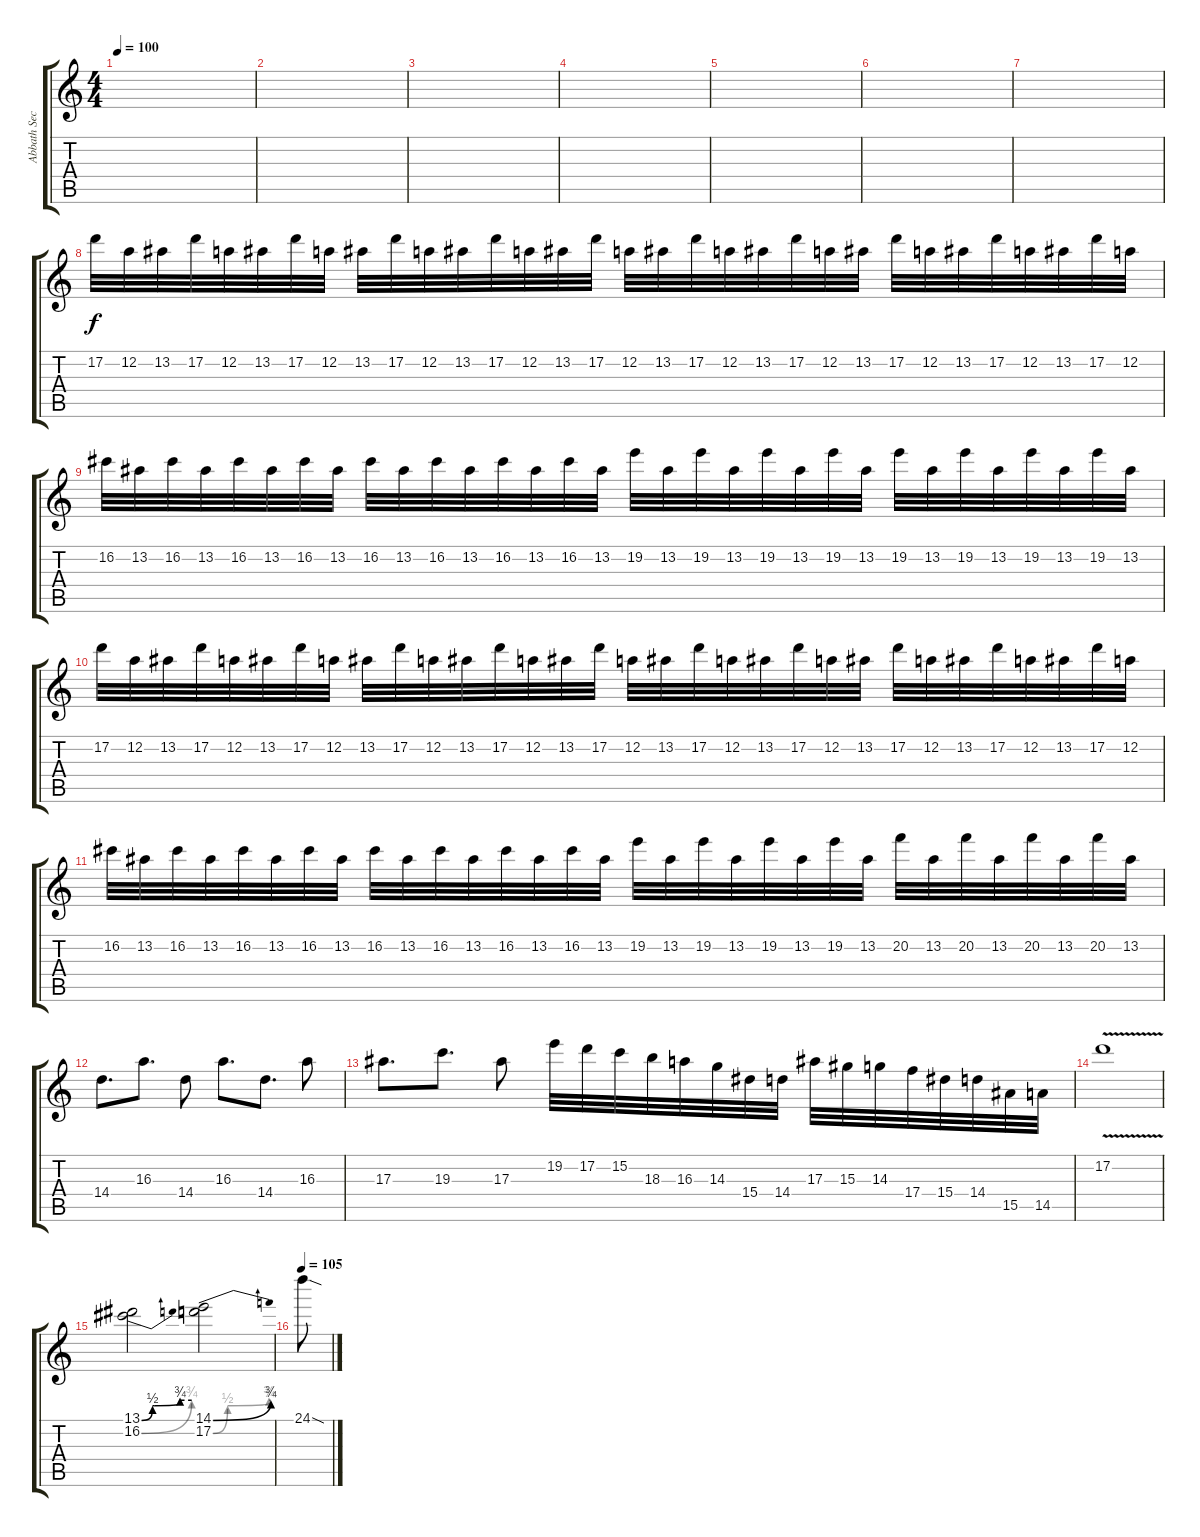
\track ("Abbath Second Guitar" "Abbath Sec") {instrument distortionguitar}
\staff {score tabs}
\tuning (D4 A3 F3 C3 G2 D2) {hide}
\ts (4 4)
\tempo 100
\clef g2
\ks c
|
|
|
|
|
|
|
17.2.32 12.2.32 13.2.32 17.2.32 12.2.32 13.2.32 17.2.32 12.2.32 13.2.32 17.2.32 12.2.32 13.2.32 17.2.32 12.2.32 13.2.32 17.2.32 12.2.32 13.2.32 17.2.32 12.2.32 13.2.32 17.2.32 12.2.32 13.2.32 17.2.32 12.2.32 13.2.32 17.2.32 12.2.32 13.2.32 17.2.32 12.2.32 |
16.2.32 13.2.32 16.2.32 13.2.32 16.2.32 13.2.32 16.2.32 13.2.32 16.2.32 13.2.32 16.2.32 13.2.32 16.2.32 13.2.32 16.2.32 13.2.32 19.2.32 13.2.32 19.2.32 13.2.32 19.2.32 13.2.32 19.2.32 13.2.32 19.2.32 13.2.32 19.2.32 13.2.32 19.2.32 13.2.32 19.2.32 13.2.32 |
17.2.32 12.2.32 13.2.32 17.2.32 12.2.32 13.2.32 17.2.32 12.2.32 13.2.32 17.2.32 12.2.32 13.2.32 17.2.32 12.2.32 13.2.32 17.2.32 12.2.32 13.2.32 17.2.32 12.2.32 13.2.32 17.2.32 12.2.32 13.2.32 17.2.32 12.2.32 13.2.32 17.2.32 12.2.32 13.2.32 17.2.32 12.2.32 |
16.2.32 13.2.32 16.2.32 13.2.32 16.2.32 13.2.32 16.2.32 13.2.32 16.2.32 13.2.32 16.2.32 13.2.32 16.2.32 13.2.32 16.2.32 13.2.32 19.2.32 13.2.32 19.2.32 13.2.32 19.2.32 13.2.32 19.2.32 13.2.32 20.2.32 13.2.32 20.2.32 13.2.32 20.2.32 13.2.32 20.2.32 13.2.32 |
14.4.8{d} 16.3.8{d} 14.4.8 16.3.8{d} 14.4.8{d} 16.3.8 |
17.3.8{d} 19.3.8{d} 17.3.8 19.2.32 17.2.32 15.2.32 18.3.32 16.3.32 14.3.32 15.4.32 14.4.32 17.3.32 15.3.32 14.3.32 17.4.32 15.4.32 14.4.32 15.5.32 14.5.32 |
17.2{v}.1 |
(13.1{be (custom 0 0 13 2 15 2 46 3 60 3)} 16.2{be (bend 0 0 60 3)}).2 (14.1{be (bend 0 0 60 3)} 17.2{be (custom 0 0 15 2 58 3 60 3)}).2 |
\tempo 105
24.1{sod}.8
